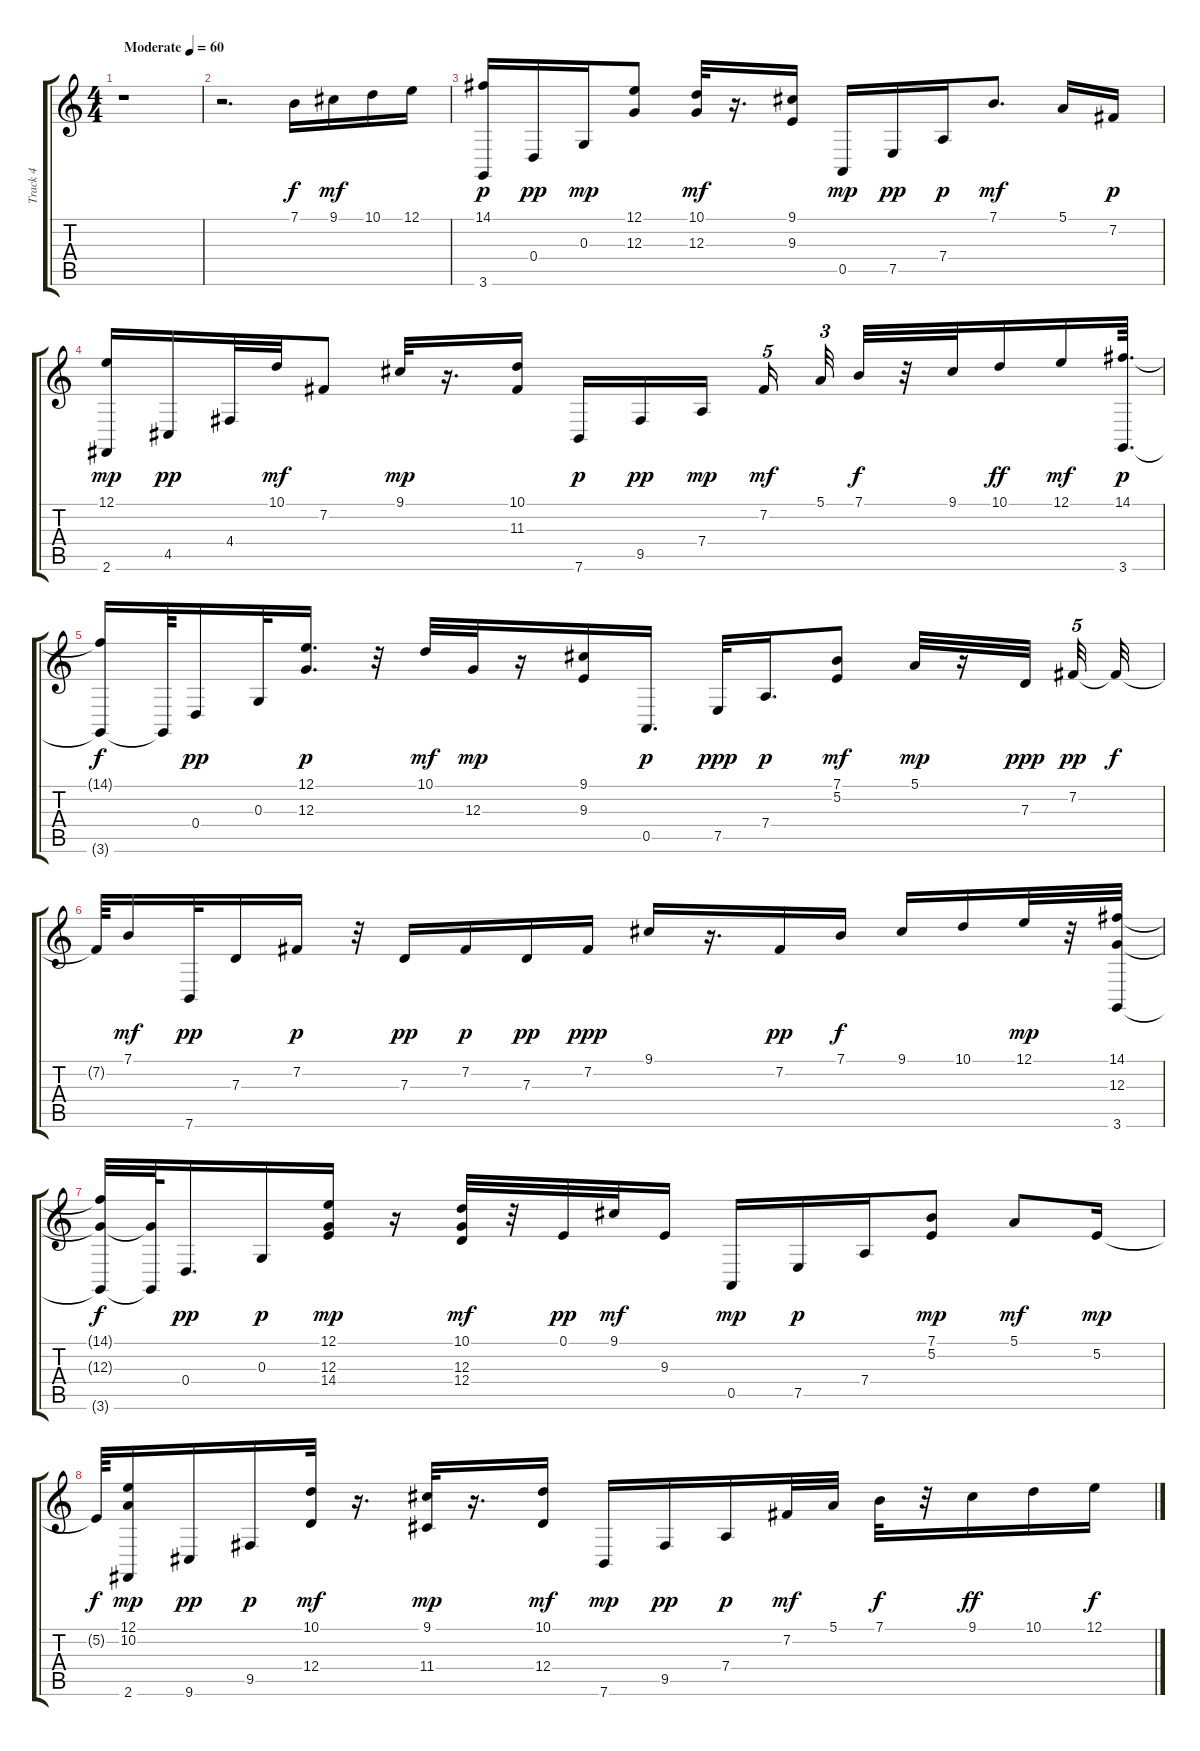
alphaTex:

\track ("Track 4" "Track 4") {instrument acousticgrandpiano}
\staff {score tabs}
\tuning (E4 B3 G3 D3 A2 E2) {hide}
\ts (4 4)
\tempo (60 "Moderate")
\clef g2
\ks c
r.1{dy f instrument acousticgrandpiano} |
r.2{d} 7.1.16 9.1.16{dy mf} 10.1.16 12.1.16 |
(14.1 3.6).16{dy p} 0.4.16{dy pp} 0.3.16{dy mp} (12.1 12.3).8 (10.1 12.3).32{dy mf} r.16{d} (9.1 9.3).16 0.5.16{dy mp} 7.5.16{dy pp} 7.4.16{dy p} 7.1.8{d dy mf} 5.1.16 7.2.16{dy p} |
(12.1 2.6).16{dy mp} 4.5.16{dy pp} 4.4.32 10.1.32{dy mf} 7.2.8 9.1.32{dy mp} r.16{d} (10.1 11.3).16 7.6.16{dy p} 9.5.16{dy pp} 7.4.16{dy mp beam splitsecondary} 7.2.16{tu (5 4) dy mf} 5.1.32{tu (3 2)} 7.1.32{dy f} r.32 9.1.32 10.1.16{dy ff} 12.1.16{dy mf} (14.1 3.6).64{d dy p} |
(14.1{t} 3.6{t}).16{dy f} 3.6{t}.64 0.4.16{dy pp} 0.3.32 (12.1 12.3).16{d dy p} r.32 10.1.32{dy mf} 12.3.32{dy mp} r.16 (9.1 9.3).16 0.5.16{d dy p} 7.5.32{dy ppp} 7.4.16{d dy p} (7.1 5.2).8{dy mf} 5.1.32{dy mp} r.16 7.3.32{dy ppp beam splitsecondary} 7.2.32{tu (5 4) dy pp} 7.2{t}.32{dy f} |
7.2{t}.64 7.1.16{dy mf} 7.6.32{dy pp} 7.3.16 7.2.16{dy p} r.32 7.3.16{dy pp} 7.2.16{dy p} 7.3.16{dy pp} 7.2.16{dy ppp} 9.1.16 r.16{d} 7.2.16{dy pp} 7.1.16{dy f} 9.1.16 10.1.16 12.1.32{dy mp} r.32 (14.1 12.3 3.6).32 |
(14.1{t} 12.3{t} 3.6{t}).32{dy f} (12.3{t} 3.6{t}).64 0.4.16{d dy pp} 0.3.16{dy p} (12.1 12.3 14.4).16{dy mp} r.16 (10.1 12.3 12.4).32{dy mf} r.32 0.1.32{dy pp} 9.1.32{dy mf} 9.3.16 0.5.16{dy mp} 7.5.16{dy p} 7.4.16 (7.1 5.2).8{dy mp} 5.1.8{dy mf} 5.2.16{dy mp} |
5.2{t}.64{dy f} (12.1 10.2 2.6).16{dy mp} 9.6.16{dy pp} 9.5.16{dy p} (10.1 12.4).32{dy mf} r.16{d} (9.1 11.4).32{dy mp} r.16{d} (10.1 12.4).16{dy mf} 7.6.16{dy mp} 9.5.16{dy pp} 7.4.16{dy p} 7.2.32{dy mf} 5.1.32 7.1.32{dy f} r.32 9.1.16{dy ff} 10.1.16 12.1.16{dy f}
